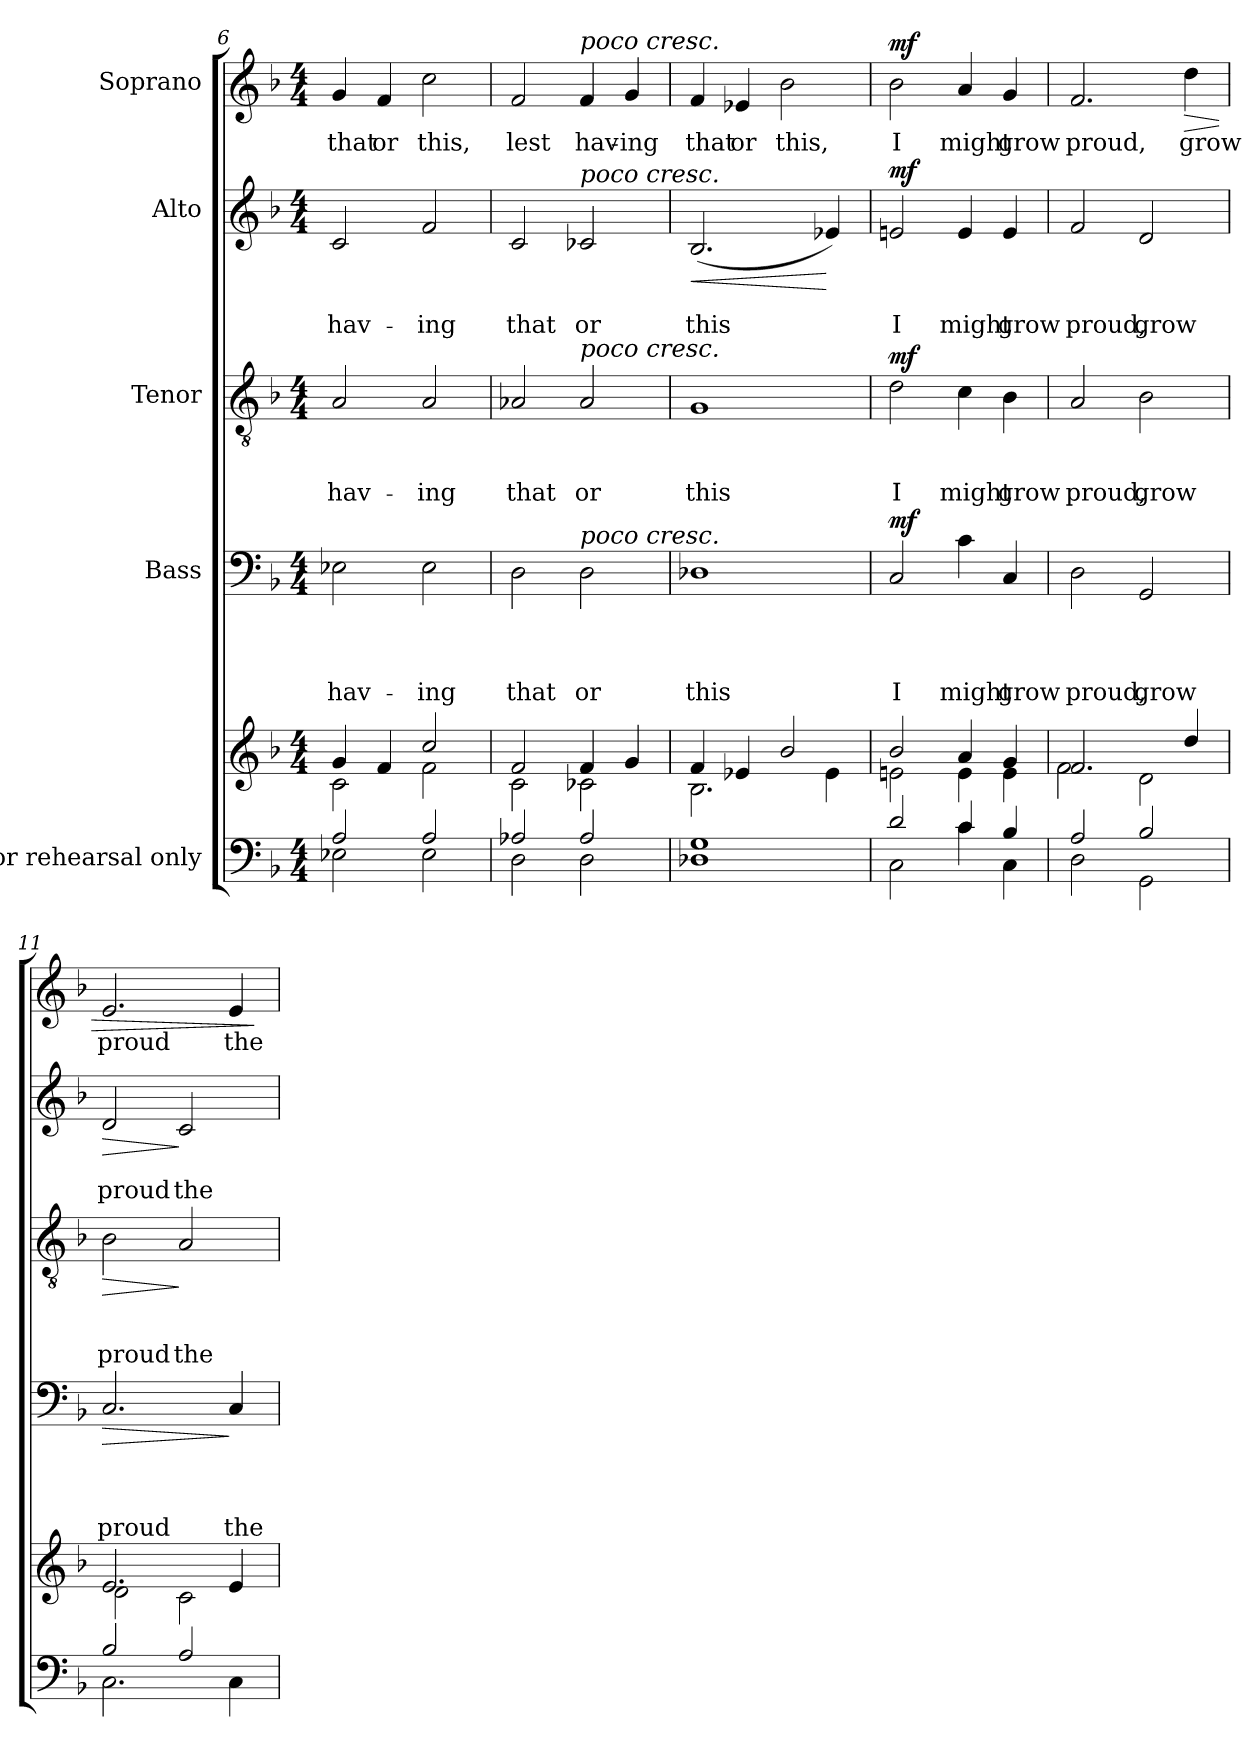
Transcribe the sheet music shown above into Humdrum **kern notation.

**kern	**kern	**kern	**text	**text	**text	**text	**dynam	**kern	**text	**text	**text	**dynam	**kern	**text	**text	**dynam	**kern	**text	**dynam
*part5	*part5	*part4	*part4	*part4	*part4	*part4	*part4	*part3	*part3	*part3	*part3	*part3	*part2	*part2	*part2	*part2	*part1	*part1	*part1
*staff6	*staff5	*staff4	*staff4	*staff4	*staff4	*staff4	*staff4	*staff3	*staff3	*staff3	*staff3	*staff3	*staff2	*staff2	*staff2	*staff2	*staff1	*staff1	*staff1
*I"for rehearsal only	*	*I"Bass	*	*	*	*	*	*I"Tenor	*	*	*	*	*I"Alto	*	*	*	*I"Soprano	*	*
*clefF4	*clefG2	*clefF4	*	*	*	*	*	*clefGv2	*	*	*	*	*clefG2	*	*	*	*clefG2	*	*
*k[b-]	*k[b-]	*k[b-]	*	*	*	*	*	*k[b-]	*	*	*	*	*k[b-]	*	*	*	*k[b-]	*	*
*F:	*F:	*F:	*	*	*	*	*	*F:	*	*	*	*	*F:	*	*	*	*F:	*	*
*M4/4	*M4/4	*M4/4	*	*	*	*	*	*M4/4	*	*	*	*	*M4/4	*	*	*	*M4/4	*	*
=6	=6	=6	=6	=6	=6	=6	=6	=6	=6	=6	=6	=6	=6	=6	=6	=6	=6	=6	=6
*^	*^	*	*	*	*	*	*	*	*	*	*	*	*	*	*	*	*	*	*
!	!	!	!	!	!	!	!	!LO:LY:b	!	!	!	!	!LO:LY:b	!	!	!	!LO:LY:b	!	!	!LO:LY:b	!
2A/	2E-X\	4g/	2c\	2E-X\	.	.	.	hav-	.	2A/	.	.	hav-	.	2c/	.	hav-	.	4g/	that	.
!	!	!	!	!	!	!	!	!	!	!	!	!	!	!	!	!	!	!	!	!LO:LY:b	!
.	.	4f/	.	.	.	.	.	.	.	.	.	.	.	.	.	.	.	.	4f/	or	.
!	!	!	!	!	!	!	!	!LO:LY:b	!	!	!	!	!LO:LY:b	!	!	!	!LO:LY:b	!	!	!LO:LY:b	!
2A/	2E-\	2cc/	2f\	2E-\	.	.	.	-ing	.	2A/	.	.	-ing	.	2f/	.	-ing	.	2cc\	this,	.
!!LO:LB:g=z
=7	=7	=7	=7	=7	=7	=7	=7	=7	=7	=7	=7	=7	=7	=7	=7	=7	=7	=7	=7	=7	=7
!	!	!	!	!	!	!	!	!LO:LY:b	!	!	!	!	!LO:LY:b	!	!	!	!LO:LY:b	!	!	!LO:LY:b	!
2A-X/	2D\	2f/	2c\	2D\	.	.	.	that	.	2A-X/	.	.	that	.	2c/	.	that	.	2f/	lest	.
!	!	!	!	!	!	!	!	!	!	!	!	!	!	!	!	!	!	!	!LO:TX:a:i:t=poco cresc.	!	!
!	!	!	!	!	!	!	!	!	!	!	!	!	!	!	!LO:TX:a:i:t=poco cresc.	!	!	!	!	!	!
!	!	!	!	!	!	!	!	!	!	!LO:TX:a:i:t=poco cresc.	!	!	!	!	!	!	!	!	!	!	!
!	!	!	!	!LO:TX:a:i:t=poco cresc.	!	!	!	!	!	!	!	!	!	!	!	!	!	!	!	!	!
!	!	!	!	!	!	!	!	!LO:LY:b	!	!	!	!	!LO:LY:b	!	!	!	!LO:LY:b	!	!	!LO:LY:b	!
2A-/	2D\	4f/	2c-X\	2D\	.	.	.	or	.	2A-/	.	.	or	.	2c-X/	.	or	.	4f/	hav-	.
!	!	!	!	!	!	!	!	!	!	!	!	!	!	!	!	!	!	!	!	!LO:LY:b	!
.	.	4g/	.	.	.	.	.	.	.	.	.	.	.	.	.	.	.	.	4g/	-ing	.
=8	=8	=8	=8	=8	=8	=8	=8	=8	=8	=8	=8	=8	=8	=8	=8	=8	=8	=8	=8	=8	=8
!	!	!	!	!	!	!	!	!LO:LY:b	!	!	!	!	!LO:LY:b	!	!	!	!LO:LY:b	!LO:HP:b	!	!LO:LY:b	!
1G	1D-X	4f/	2.B-\	1D-X	.	.	.	this	.	1G	.	.	this	.	(<2.B-/	.	this	<	4f/	that	.
!	!	!	!	!	!	!	!	!	!	!	!	!	!	!	!	!	!	!	!	!LO:LY:b	!
.	.	4e-X/	.	.	.	.	.	.	.	.	.	.	.	.	.	.	.	.	4e-X/	or	.
!	!	!	!	!	!	!	!	!	!	!	!	!	!	!	!	!	!	!	!	!LO:LY:b	!
.	.	2b-/	.	.	.	.	.	.	.	.	.	.	.	.	.	.	.	.	2b-\	this,	.
.	.	.	4e-\	.	.	.	.	.	.	.	.	.	.	.	4e-X/)	.	.	[	.	.	.
=9	=9	=9	=9	=9	=9	=9	=9	=9	=9	=9	=9	=9	=9	=9	=9	=9	=9	=9	=9	=9	=9
!	!	!	!	!	!	!	!	!LO:LY:b	!LO:DY:a	!	!	!	!LO:LY:b	!LO:DY:a	!	!	!LO:LY:b	!LO:DY:a	!	!LO:LY:b	!LO:DY:a
2d/	2C\	2b-/	2en\	2C/	.	.	.	I	mf	2d\	.	.	I	mf	2en/	.	I	mf	2b-\	I	mf
!	!	!	!	!	!	!	!	!LO:LY:b	!	!	!	!	!LO:LY:b	!	!	!	!LO:LY:b	!	!	!LO:LY:b	!
4c/	4c\	4a/	4e\	4c\	.	.	.	might	.	4c\	.	.	might	.	4e/	.	might	.	4a/	might	.
!	!	!	!	!	!	!	!	!LO:LY:b	!	!	!	!	!LO:LY:b	!	!	!	!LO:LY:b	!	!	!LO:LY:b	!
4B-/	4C\	4g/	4e\	4C/	.	.	.	grow	.	4B-\	.	.	grow	.	4e/	.	grow	.	4g/	grow	.
=10	=10	=10	=10	=10	=10	=10	=10	=10	=10	=10	=10	=10	=10	=10	=10	=10	=10	=10	=10	=10	=10
!	!	!	!	!	!	!	!	!LO:LY:b	!	!	!	!	!LO:LY:b	!	!	!	!LO:LY:b	!	!	!LO:LY:b	!
2A/	2D\	2.f/	2f\	2D\	.	.	.	proud,	.	2A/	.	.	proud,	.	2f/	.	proud,	.	2.f/	proud,	.
!	!	!	!	!	!	!	!	!LO:LY:b	!	!	!	!	!LO:LY:b	!	!	!	!LO:LY:b	!	!	!	!
2B-/	2GG\	.	2d\	2GG/	.	.	.	grow	.	2B-\	.	.	grow	.	2d/	.	grow	.	.	.	.
!	!	!	!	!	!	!	!	!	!	!	!	!	!	!	!	!	!	!	!	!LO:LY:b	!LO:HP:b
.	.	4dd/	.	.	.	.	.	.	.	.	.	.	.	.	.	.	.	.	4dd\	grow	>
=11	=11	=11	=11	=11	=11	=11	=11	=11	=11	=11	=11	=11	=11	=11	=11	=11	=11	=11	=11	=11	=11
!	!	!	!	!	!	!	!	!LO:LY:b	!LO:HP:b	!	!	!	!LO:LY:b	!LO:HP:b	!	!	!LO:LY:b	!LO:HP:b	!	!LO:LY:b	!
2B-/	2.C\	2.e/	2d\	2.C/	.	.	.	proud	>	2B-\	.	.	proud	>	2d/	.	proud	>	2.e/	proud	.
!	!	!	!	!	!	!	!	!	!	!	!	!	!LO:LY:b	!	!	!	!LO:LY:b	!	!	!	!
2A/	.	.	2c\	.	.	.	.	.	.	2A/	.	.	the	]	2c/	.	the	]	.	.	.
!	!	!	!	!	!	!	!	!LO:LY:b	!	!	!	!	!	!	!	!	!	!	!	!LO:LY:b	!
.	4C\	4e/	.	4C/	.	.	.	the	]	.	.	.	.	.	.	.	.	.	4e/	the	.
*v	*v	*	*	*	*	*	*	*	*	*	*	*	*	*	*	*	*	*	*	*	*
*	*v	*v	*	*	*	*	*	*	*	*	*	*	*	*	*	*	*	*	*	*
.	.	.	.	.	.	.	.	.	.	.	.	.	.	.	.	.	.	.	]
=	=	=	=	=	=	=	=	=	=	=	=	=	=	=	=	=	=	=	=
*-	*-	*-	*-	*-	*-	*-	*-	*-	*-	*-	*-	*-	*-	*-	*-	*-	*-	*-	*-
